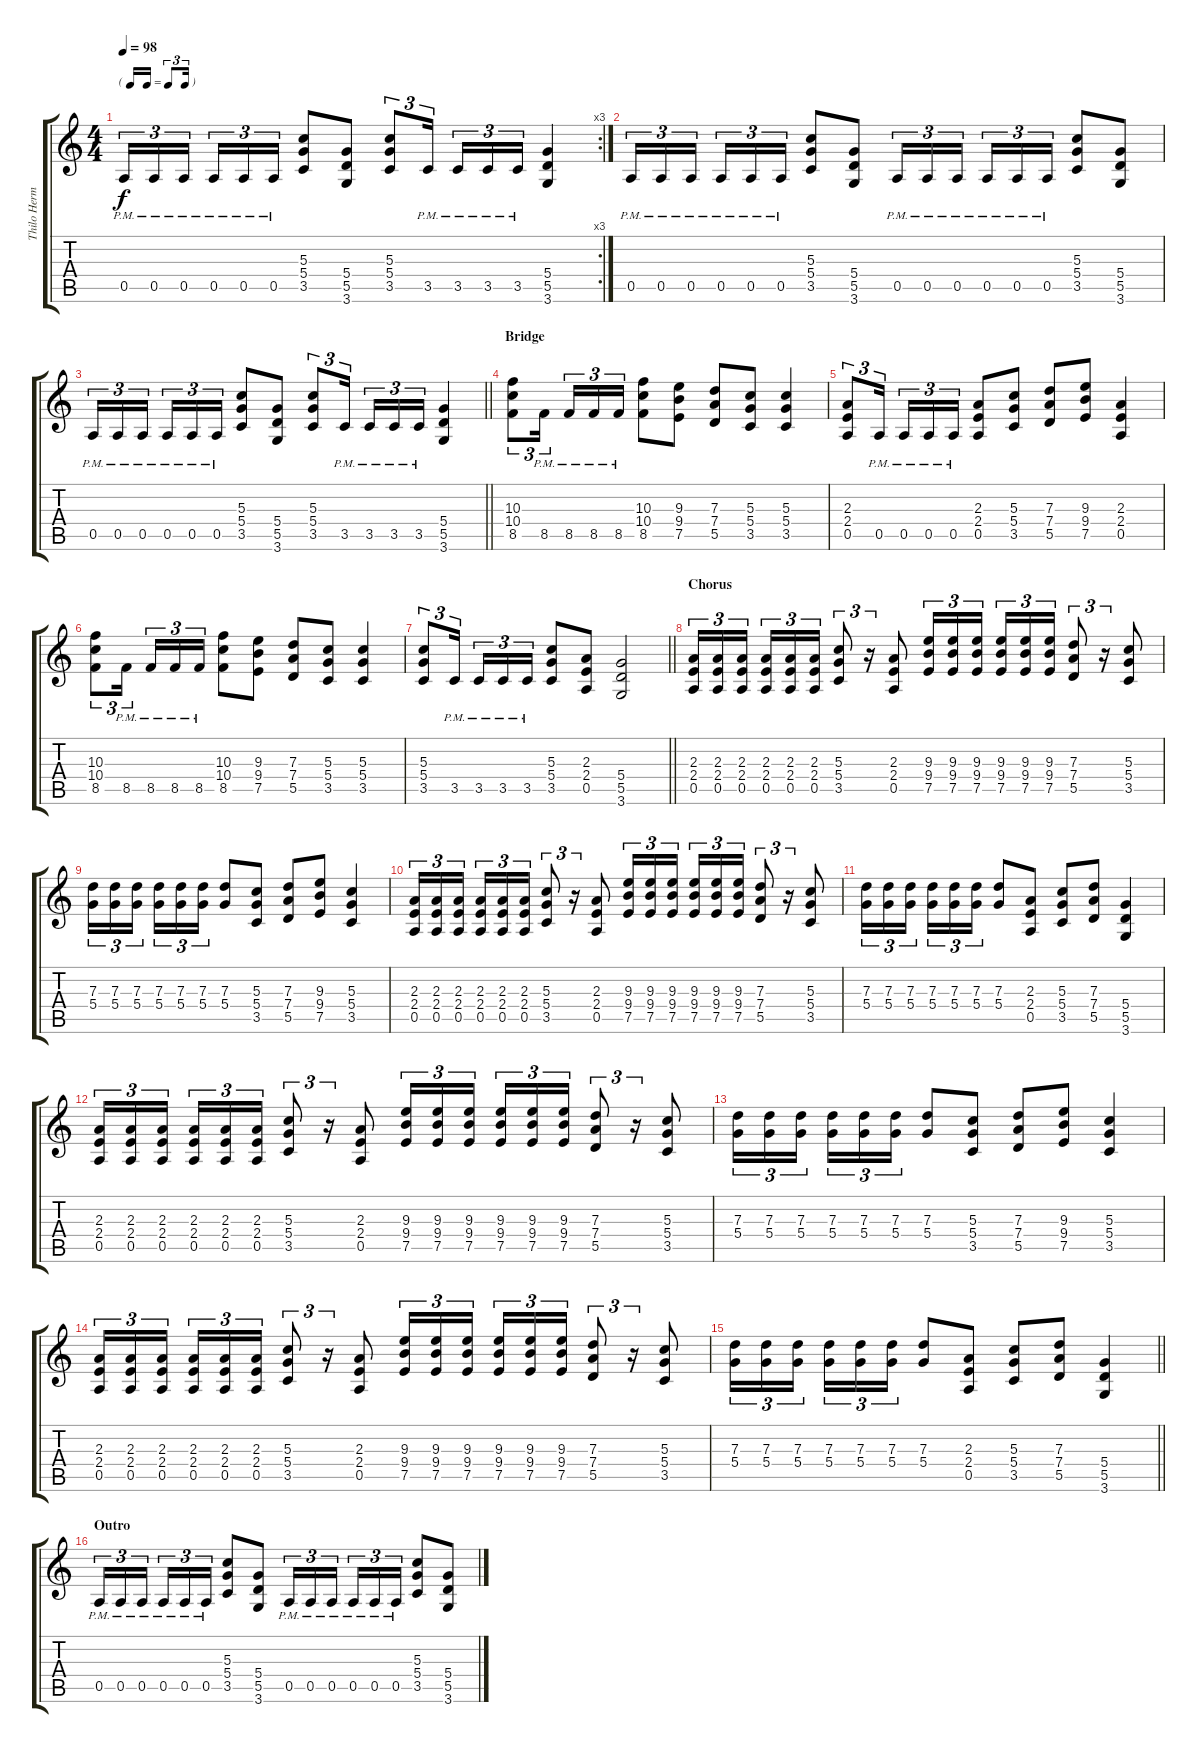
\track ("Thilo Hermann" "Thilo Herm") {instrument distortionguitar}
\staff {score tabs}
\tuning (E4 B3 G3 D3 A2 E2) {hide}
\rc 3
\ts (4 4)
\tf triplet16th
\tempo 98
\clef g2
\ks c
0.5{pm}.16{tu (3 2) dy f} 0.5{pm}.16{tu (3 2)} 0.5{pm}.16{tu (3 2) beam splitsecondary} 0.5{pm}.16{tu (3 2)} 0.5{pm}.16{tu (3 2)} 0.5{pm}.16{tu (3 2)} (5.3 5.4 3.5).8 (5.4 5.5 3.6).8 (5.3 5.4 3.5).8{tu (3 2)} 3.5{pm}.16{tu (3 2) beam splitsecondary} 3.5{pm}.16{tu (3 2)} 3.5{pm}.16{tu (3 2)} 3.5{pm}.16{tu (3 2)} (5.4 5.5 3.6).4 |
0.5{pm}.16{tu (3 2)} 0.5{pm}.16{tu (3 2)} 0.5{pm}.16{tu (3 2) beam splitsecondary} 0.5{pm}.16{tu (3 2)} 0.5{pm}.16{tu (3 2)} 0.5{pm}.16{tu (3 2)} (5.3 5.4 3.5).8 (5.4 5.5 3.6).8 0.5{pm}.16{tu (3 2)} 0.5{pm}.16{tu (3 2)} 0.5{pm}.16{tu (3 2) beam splitsecondary} 0.5{pm}.16{tu (3 2)} 0.5{pm}.16{tu (3 2)} 0.5{pm}.16{tu (3 2)} (5.3 5.4 3.5).8 (5.4 5.5 3.6).8 |
\barLineRight lightlight
0.5{pm}.16{tu (3 2)} 0.5{pm}.16{tu (3 2)} 0.5{pm}.16{tu (3 2) beam splitsecondary} 0.5{pm}.16{tu (3 2)} 0.5{pm}.16{tu (3 2)} 0.5{pm}.16{tu (3 2)} (5.3 5.4 3.5).8 (5.4 5.5 3.6).8 (5.3 5.4 3.5).8{tu (3 2)} 3.5{pm}.16{tu (3 2) beam splitsecondary} 3.5{pm}.16{tu (3 2)} 3.5{pm}.16{tu (3 2)} 3.5{pm}.16{tu (3 2)} (5.4 5.5 3.6).4 |
\section ("" "Bridge")
(10.3 10.4 8.5).8{tu (3 2)} 8.5{pm}.16{tu (3 2) beam splitsecondary} 8.5{pm}.16{tu (3 2)} 8.5{pm}.16{tu (3 2)} 8.5{pm}.16{tu (3 2)} (10.3 10.4 8.5).8 (9.3 9.4 7.5).8 (7.3 7.4 5.5).8 (5.3 5.4 3.5).8 (5.3 5.4 3.5).4 |
(2.3 2.4 0.5).8{tu (3 2)} 0.5{pm}.16{tu (3 2) beam splitsecondary} 0.5{pm}.16{tu (3 2)} 0.5{pm}.16{tu (3 2)} 0.5{pm}.16{tu (3 2)} (2.3 2.4 0.5).8 (5.3 5.4 3.5).8 (7.3 7.4 5.5).8 (9.3 9.4 7.5).8 (2.3 2.4 0.5).4 |
(10.3 10.4 8.5).8{tu (3 2)} 8.5{pm}.16{tu (3 2) beam splitsecondary} 8.5{pm}.16{tu (3 2)} 8.5{pm}.16{tu (3 2)} 8.5{pm}.16{tu (3 2)} (10.3 10.4 8.5).8 (9.3 9.4 7.5).8 (7.3 7.4 5.5).8 (5.3 5.4 3.5).8 (5.3 5.4 3.5).4 |
\barLineRight lightlight
(5.3 5.4 3.5).8{tu (3 2)} 3.5{pm}.16{tu (3 2) beam splitsecondary} 3.5{pm}.16{tu (3 2)} 3.5{pm}.16{tu (3 2)} 3.5{pm}.16{tu (3 2)} (5.3 5.4 3.5).8 (2.3 2.4 0.5).8 (5.4 5.5 3.6).2 |
\section ("" "Chorus")
(2.3 2.4 0.5).16{tu (3 2)} (2.3 2.4 0.5).16{tu (3 2)} (2.3 2.4 0.5).16{tu (3 2) beam splitsecondary} (2.3 2.4 0.5).16{tu (3 2)} (2.3 2.4 0.5).16{tu (3 2)} (2.3 2.4 0.5).16{tu (3 2)} (5.3 5.4 3.5).8{tu (3 2)} r.16{tu (3 2)} (2.3 2.4 0.5).8 (9.3 9.4 7.5).16{tu (3 2)} (9.3 9.4 7.5).16{tu (3 2)} (9.3 9.4 7.5).16{tu (3 2) beam splitsecondary} (9.3 9.4 7.5).16{tu (3 2)} (9.3 9.4 7.5).16{tu (3 2)} (9.3 9.4 7.5).16{tu (3 2)} (7.3 7.4 5.5).8{tu (3 2)} r.16{tu (3 2)} (5.3 5.4 3.5).8 |
(7.3 5.4).16{tu (3 2)} (7.3 5.4).16{tu (3 2)} (7.3 5.4).16{tu (3 2) beam splitsecondary} (7.3 5.4).16{tu (3 2)} (7.3 5.4).16{tu (3 2)} (7.3 5.4).16{tu (3 2)} (7.3 5.4).8 (5.3 5.4 3.5).8 (7.3 7.4 5.5).8 (9.3 9.4 7.5).8 (5.3 5.4 3.5).4 |
(2.3 2.4 0.5).16{tu (3 2)} (2.3 2.4 0.5).16{tu (3 2)} (2.3 2.4 0.5).16{tu (3 2) beam splitsecondary} (2.3 2.4 0.5).16{tu (3 2)} (2.3 2.4 0.5).16{tu (3 2)} (2.3 2.4 0.5).16{tu (3 2)} (5.3 5.4 3.5).8{tu (3 2)} r.16{tu (3 2)} (2.3 2.4 0.5).8 (9.3 9.4 7.5).16{tu (3 2)} (9.3 9.4 7.5).16{tu (3 2)} (9.3 9.4 7.5).16{tu (3 2) beam splitsecondary} (9.3 9.4 7.5).16{tu (3 2)} (9.3 9.4 7.5).16{tu (3 2)} (9.3 9.4 7.5).16{tu (3 2)} (7.3 7.4 5.5).8{tu (3 2)} r.16{tu (3 2)} (5.3 5.4 3.5).8 |
(7.3 5.4).16{tu (3 2)} (7.3 5.4).16{tu (3 2)} (7.3 5.4).16{tu (3 2) beam splitsecondary} (7.3 5.4).16{tu (3 2)} (7.3 5.4).16{tu (3 2)} (7.3 5.4).16{tu (3 2)} (7.3 5.4).8 (2.3 2.4 0.5).8 (5.3 5.4 3.5).8 (7.3 7.4 5.5).8 (5.4 5.5 3.6).4 |
(2.3 2.4 0.5).16{tu (3 2)} (2.3 2.4 0.5).16{tu (3 2)} (2.3 2.4 0.5).16{tu (3 2) beam splitsecondary} (2.3 2.4 0.5).16{tu (3 2)} (2.3 2.4 0.5).16{tu (3 2)} (2.3 2.4 0.5).16{tu (3 2)} (5.3 5.4 3.5).8{tu (3 2)} r.16{tu (3 2)} (2.3 2.4 0.5).8 (9.3 9.4 7.5).16{tu (3 2)} (9.3 9.4 7.5).16{tu (3 2)} (9.3 9.4 7.5).16{tu (3 2) beam splitsecondary} (9.3 9.4 7.5).16{tu (3 2)} (9.3 9.4 7.5).16{tu (3 2)} (9.3 9.4 7.5).16{tu (3 2)} (7.3 7.4 5.5).8{tu (3 2)} r.16{tu (3 2)} (5.3 5.4 3.5).8 |
(7.3 5.4).16{tu (3 2)} (7.3 5.4).16{tu (3 2)} (7.3 5.4).16{tu (3 2) beam splitsecondary} (7.3 5.4).16{tu (3 2)} (7.3 5.4).16{tu (3 2)} (7.3 5.4).16{tu (3 2)} (7.3 5.4).8 (5.3 5.4 3.5).8 (7.3 7.4 5.5).8 (9.3 9.4 7.5).8 (5.3 5.4 3.5).4 |
(2.3 2.4 0.5).16{tu (3 2)} (2.3 2.4 0.5).16{tu (3 2)} (2.3 2.4 0.5).16{tu (3 2) beam splitsecondary} (2.3 2.4 0.5).16{tu (3 2)} (2.3 2.4 0.5).16{tu (3 2)} (2.3 2.4 0.5).16{tu (3 2)} (5.3 5.4 3.5).8{tu (3 2)} r.16{tu (3 2)} (2.3 2.4 0.5).8 (9.3 9.4 7.5).16{tu (3 2)} (9.3 9.4 7.5).16{tu (3 2)} (9.3 9.4 7.5).16{tu (3 2) beam splitsecondary} (9.3 9.4 7.5).16{tu (3 2)} (9.3 9.4 7.5).16{tu (3 2)} (9.3 9.4 7.5).16{tu (3 2)} (7.3 7.4 5.5).8{tu (3 2)} r.16{tu (3 2)} (5.3 5.4 3.5).8 |
\barLineRight lightlight
(7.3 5.4).16{tu (3 2)} (7.3 5.4).16{tu (3 2)} (7.3 5.4).16{tu (3 2) beam splitsecondary} (7.3 5.4).16{tu (3 2)} (7.3 5.4).16{tu (3 2)} (7.3 5.4).16{tu (3 2)} (7.3 5.4).8 (2.3 2.4 0.5).8 (5.3 5.4 3.5).8 (7.3 7.4 5.5).8 (5.4 5.5 3.6).4 |
\section ("" "Outro")
0.5{pm}.16{tu (3 2)} 0.5{pm}.16{tu (3 2)} 0.5{pm}.16{tu (3 2) beam splitsecondary} 0.5{pm}.16{tu (3 2)} 0.5{pm}.16{tu (3 2)} 0.5{pm}.16{tu (3 2)} (5.3 5.4 3.5).8 (5.4 5.5 3.6).8 0.5{pm}.16{tu (3 2)} 0.5{pm}.16{tu (3 2)} 0.5{pm}.16{tu (3 2) beam splitsecondary} 0.5{pm}.16{tu (3 2)} 0.5{pm}.16{tu (3 2)} 0.5{pm}.16{tu (3 2)} (5.3 5.4 3.5).8 (5.4 5.5 3.6).8
